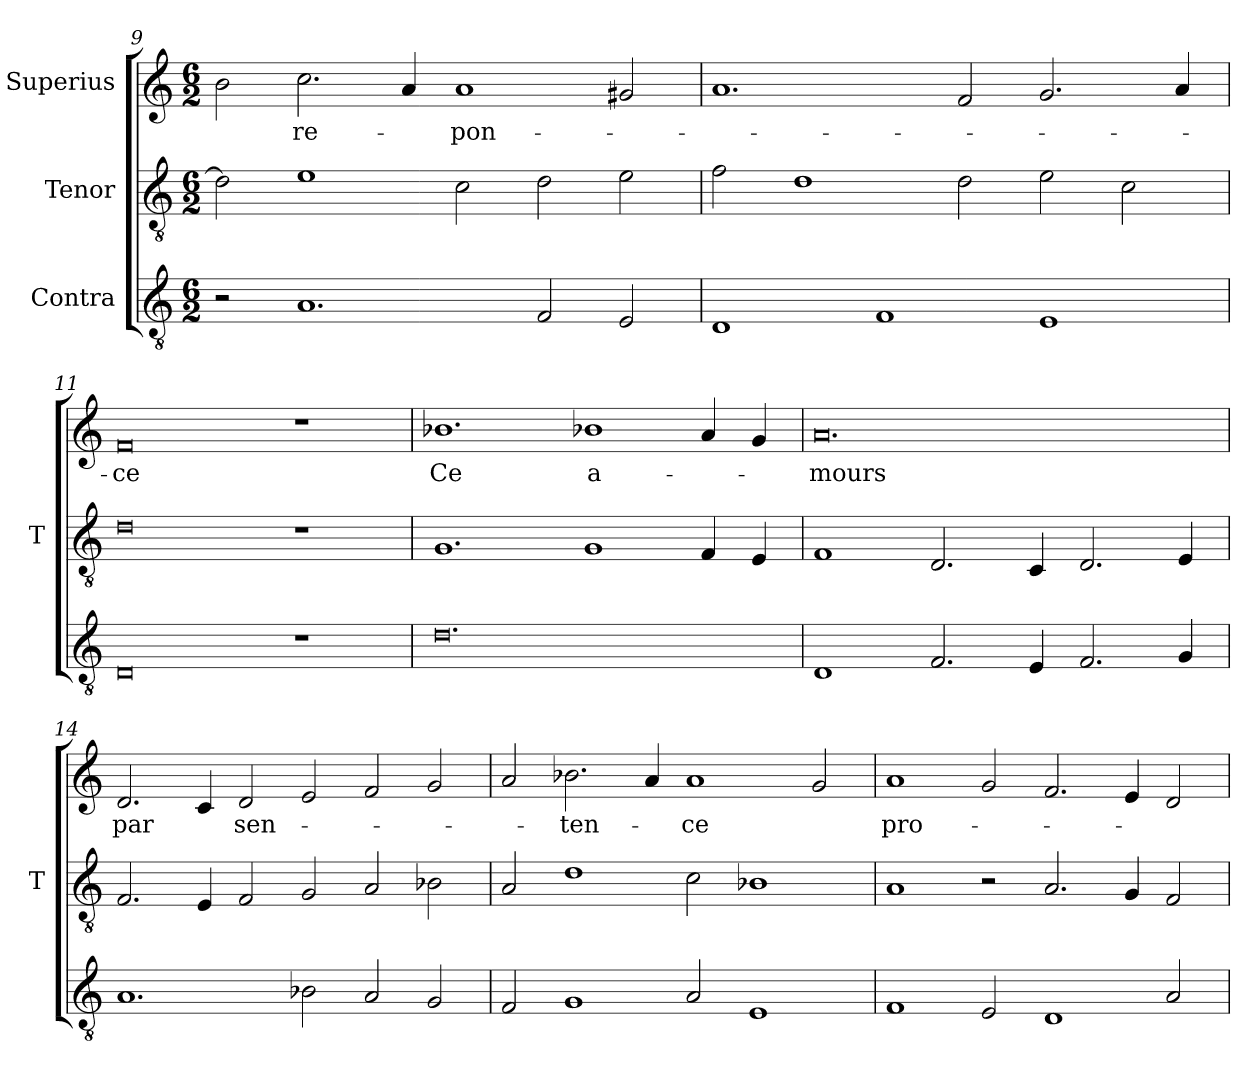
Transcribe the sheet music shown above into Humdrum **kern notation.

**kern	**kern	**kern	**text
*part3	*part2	*part1	*part1
*staff3	*staff2	*staff1	*staff1
*I"Contra	*I"Tenor	*I"Superius	*
*	*I'T	*	*
*clefGv2	*clefGv2	*clefG2	*
*M6/2	*M6/2	*M6/2	*
=9	=9	=9	=9
2r	2d]	2b	.
1.A	1e	2.cc	re-
.	.	4a	.
.	2c	1a	-pon-
2F	2d	.	.
2E	2e	2g#X	.
=10	=10	=10	=10
1D	2f	1.a	.
.	1d	.	.
1F	.	.	.
.	2d	2f	.
1E	2e	2.g	.
.	2c	.	.
.	.	4a	.
=11	=11	=11	=11
0D	0d	0f	-ce
1r	1r	1r	.
=12	=12	=12	=12
0.d	1.G	1.b-X	-Ce
.	1G	1b-X	a-
.	4F	4a	.
.	4E	4g	.
=13	=13	=13	=13
1D	1F	0.a	-mours
2.F	2.D	.	.
4E	4C	.	.
2.F	2.D	.	.
4G	4E	.	.
=14	=14	=14	=14
1.A	2.F	2.d	-par
.	4E	4c	.
.	2F	2d	sen-
2B-X	2G	2e	.
2A	2A	2f	.
2G	2B-X	2g	.
=15	=15	=15	=15
2F	2A	2a	.
1G	1d	2.b-X	-ten-
.	.	4a	.
2A	2c	1a	-ce
1E	1B-X	.	.
.	.	2g	.
=16	=16	=16	=16
1F	1A	1a	pro-
2E	2r	2g	.
1D	2.A	2.f	.
.	4G	4e	.
2A	2F	2d	.
=	=	=	=
*-	*-	*-	*-
